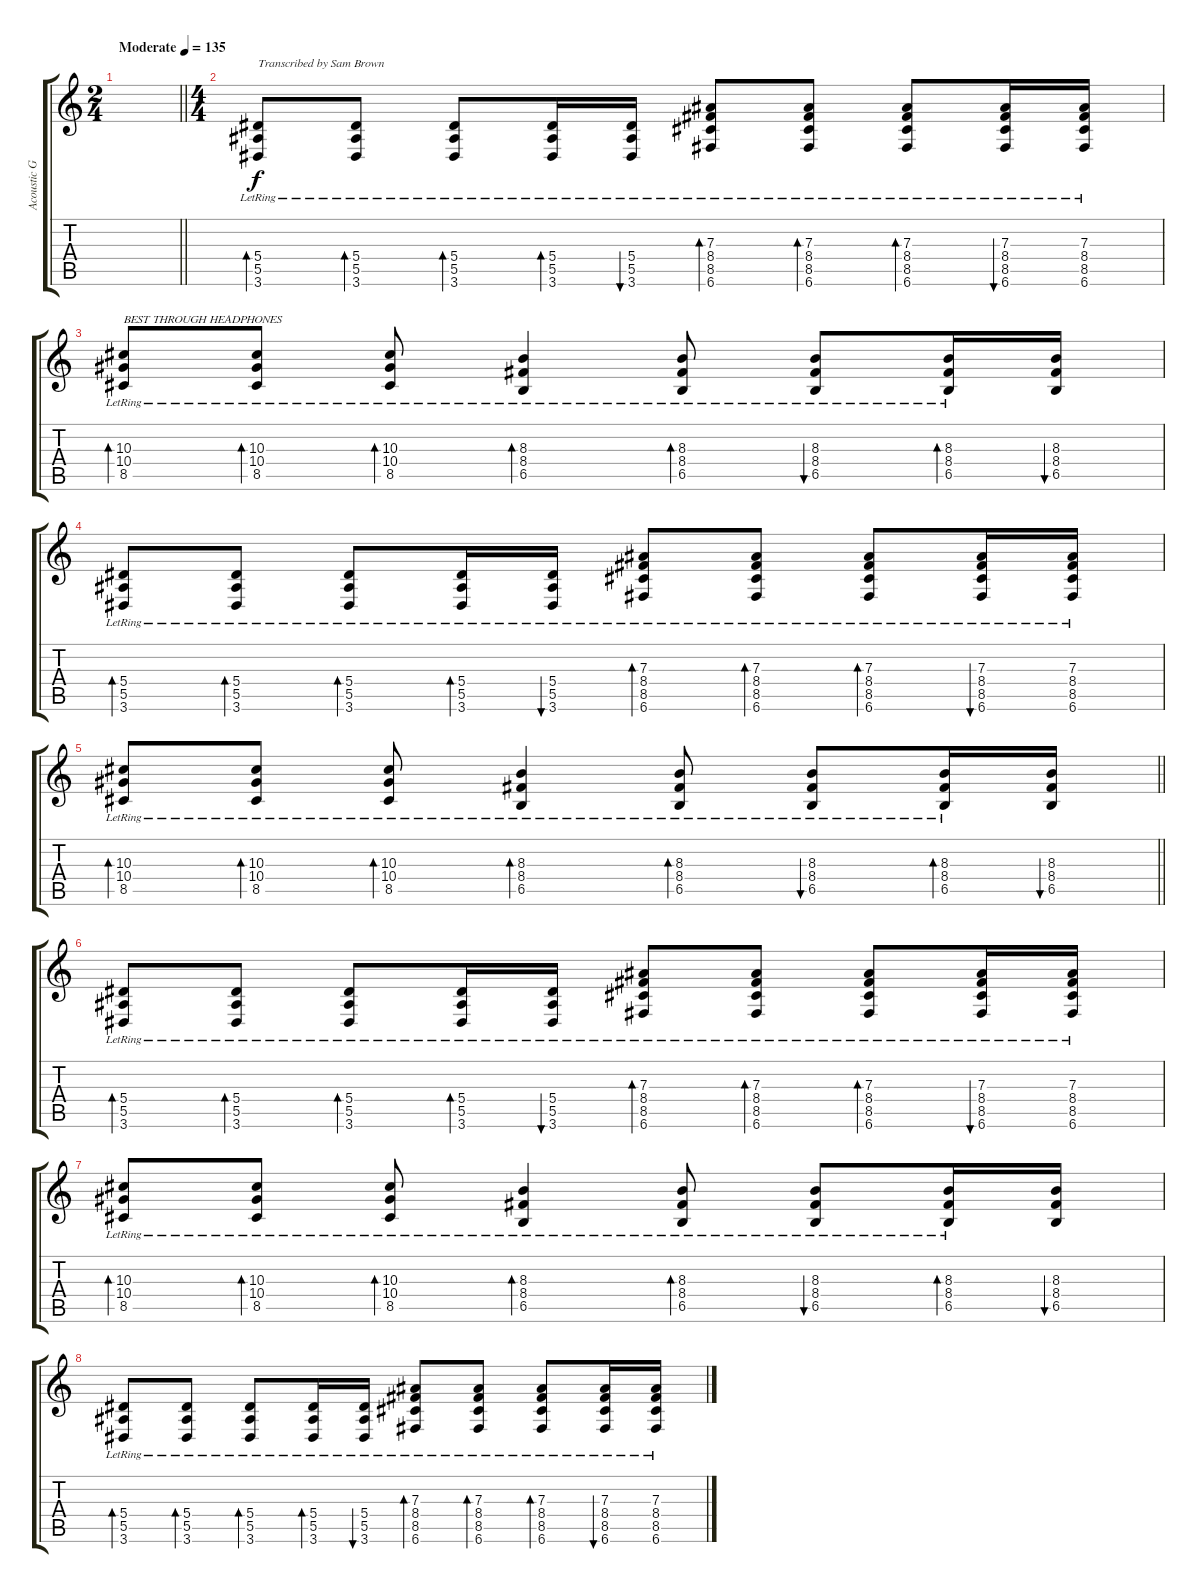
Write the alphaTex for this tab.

\track ("Acoustic Guitar" "Acoustic G") {instrument acousticguitarsteel}
\staff {score tabs}
\tuning (C4 G3 Eb3 Bb2 F2 C2) {hide}
\ts (2 4)
\tempo (135 "Moderate")
\clef g2
\barLineRight lightlight
\ks c
|
\ts (4 4)
\section ("" "")
(5.4{lr} 5.5{lr} 3.6{lr}).8{bd 60 txt "Transcribed by Sam Brown"} (5.4{lr} 5.5{lr} 3.6{lr}).8{bd 60} (5.4{lr} 5.5{lr} 3.6{lr}).8{bd 60} (5.4{lr} 5.5{lr} 3.6{lr}).16{bd 60} (5.4{lr} 5.5{lr} 3.6{lr}).16{bu 60} (7.3{lr} 8.4{lr} 8.5{lr} 6.6{lr}).8{bd 60} (7.3{lr} 8.4{lr} 8.5{lr} 6.6{lr}).8{bd 60} (7.3{lr} 8.4{lr} 8.5{lr} 6.6{lr}).8{bd 60} (7.3{lr} 8.4{lr} 8.5{lr} 6.6{lr}).16{bu 60} (7.3{lr} 8.4{lr} 8.5{lr} 6.6{lr}).16 |
(10.3{lr} 10.4{lr} 8.5{lr}).8{bd 60 txt "BEST THROUGH HEADPHONES"} (10.3{lr} 10.4{lr} 8.5{lr}).8{bd 60} (10.3{lr} 10.4{lr} 8.5{lr}).8{bd 60} (8.3{lr} 8.4{lr} 6.5{lr}).4{bd 60} (8.3{lr} 8.4{lr} 6.5{lr}).8{bd 60} (8.3{lr} 8.4{lr} 6.5{lr}).8{bu 60} (8.3{lr} 8.4{lr} 6.5{lr}).16{bd 60} (8.3 8.4 6.5).16{bu 60} |
(5.4{lr} 5.5{lr} 3.6{lr}).8{bd 60} (5.4{lr} 5.5{lr} 3.6{lr}).8{bd 60} (5.4{lr} 5.5{lr} 3.6{lr}).8{bd 60} (5.4{lr} 5.5{lr} 3.6{lr}).16{bd 60} (5.4{lr} 5.5{lr} 3.6{lr}).16{bu 60} (7.3{lr} 8.4{lr} 8.5{lr} 6.6{lr}).8{bd 60} (7.3{lr} 8.4{lr} 8.5{lr} 6.6{lr}).8{bd 60} (7.3{lr} 8.4{lr} 8.5{lr} 6.6{lr}).8{bd 60} (7.3{lr} 8.4{lr} 8.5{lr} 6.6{lr}).16{bu 60} (7.3{lr} 8.4{lr} 8.5{lr} 6.6{lr}).16 |
\barLineRight lightlight
(10.3{lr} 10.4{lr} 8.5{lr}).8{bd 60} (10.3{lr} 10.4{lr} 8.5{lr}).8{bd 60} (10.3{lr} 10.4{lr} 8.5{lr}).8{bd 60} (8.3{lr} 8.4{lr} 6.5{lr}).4{bd 60} (8.3{lr} 8.4{lr} 6.5{lr}).8{bd 60} (8.3{lr} 8.4{lr} 6.5{lr}).8{bu 60} (8.3{lr} 8.4{lr} 6.5{lr}).16{bd 60} (8.3 8.4 6.5).16{bu 60} |
\section ("" "")
(5.4{lr} 5.5{lr} 3.6{lr}).8{bd 60} (5.4{lr} 5.5{lr} 3.6{lr}).8{bd 60} (5.4{lr} 5.5{lr} 3.6{lr}).8{bd 60} (5.4{lr} 5.5{lr} 3.6{lr}).16{bd 60} (5.4{lr} 5.5{lr} 3.6{lr}).16{bu 60} (7.3{lr} 8.4{lr} 8.5{lr} 6.6{lr}).8{bd 60} (7.3{lr} 8.4{lr} 8.5{lr} 6.6{lr}).8{bd 60} (7.3{lr} 8.4{lr} 8.5{lr} 6.6{lr}).8{bd 60} (7.3{lr} 8.4{lr} 8.5{lr} 6.6{lr}).16{bu 60} (7.3{lr} 8.4{lr} 8.5{lr} 6.6{lr}).16 |
(10.3{lr} 10.4{lr} 8.5{lr}).8{bd 60} (10.3{lr} 10.4{lr} 8.5{lr}).8{bd 60} (10.3{lr} 10.4{lr} 8.5{lr}).8{bd 60} (8.3{lr} 8.4{lr} 6.5{lr}).4{bd 60} (8.3{lr} 8.4{lr} 6.5{lr}).8{bd 60} (8.3{lr} 8.4{lr} 6.5{lr}).8{bu 60} (8.3{lr} 8.4{lr} 6.5{lr}).16{bd 60} (8.3 8.4 6.5).16{bu 60} |
(5.4{lr} 5.5{lr} 3.6{lr}).8{bd 60} (5.4{lr} 5.5{lr} 3.6{lr}).8{bd 60} (5.4{lr} 5.5{lr} 3.6{lr}).8{bd 60} (5.4{lr} 5.5{lr} 3.6{lr}).16{bd 60} (5.4{lr} 5.5{lr} 3.6{lr}).16{bu 60} (7.3{lr} 8.4{lr} 8.5{lr} 6.6{lr}).8{bd 60} (7.3{lr} 8.4{lr} 8.5{lr} 6.6{lr}).8{bd 60} (7.3{lr} 8.4{lr} 8.5{lr} 6.6{lr}).8{bd 60} (7.3{lr} 8.4{lr} 8.5{lr} 6.6{lr}).16{bu 60} (7.3{lr} 8.4{lr} 8.5{lr} 6.6{lr}).16
